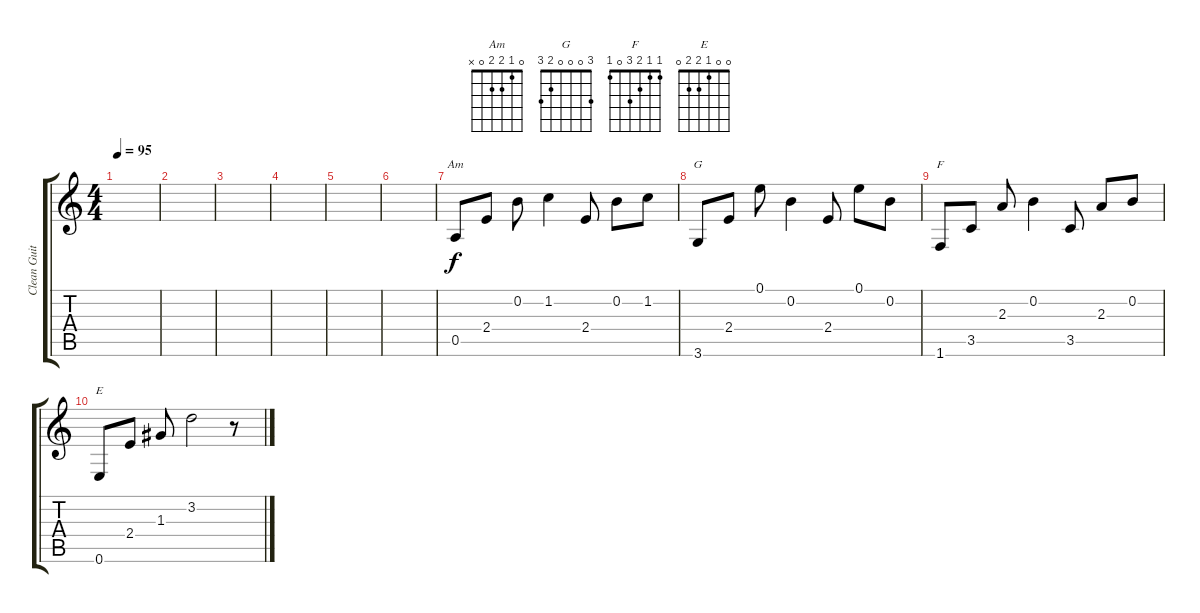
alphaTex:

\track ("Clean Guitar" "Clean Guit") {instrument electricguitarclean}
\staff {score tabs}
\tuning (E4 B3 G3 D3 A2 E2) {hide}
\chord ("Am" 0 1 2 2 0 x)
\chord ("G" 3 0 0 0 2 3)
\chord ("F" 1 1 2 3 0 1)
\chord ("E" 0 0 1 2 2 0)
\ts (4 4)
\tempo 95
\clef g2
\ks c
|
|
|
|
|
|
0.5.8{ch "Am"} 2.4.8 0.2.8 1.2.4 2.4.8 0.2.8 1.2.8 |
3.6.8{ch "G"} 2.4.8 0.1.8 0.2.4 2.4.8 0.1.8 0.2.8 |
1.6.8{ch "F"} 3.5.8 2.3.8 0.2.4 3.5.8 2.3.8 0.2.8 |
0.6.8{ch "E"} 2.4.8 1.3.8 3.2.2 r.8
